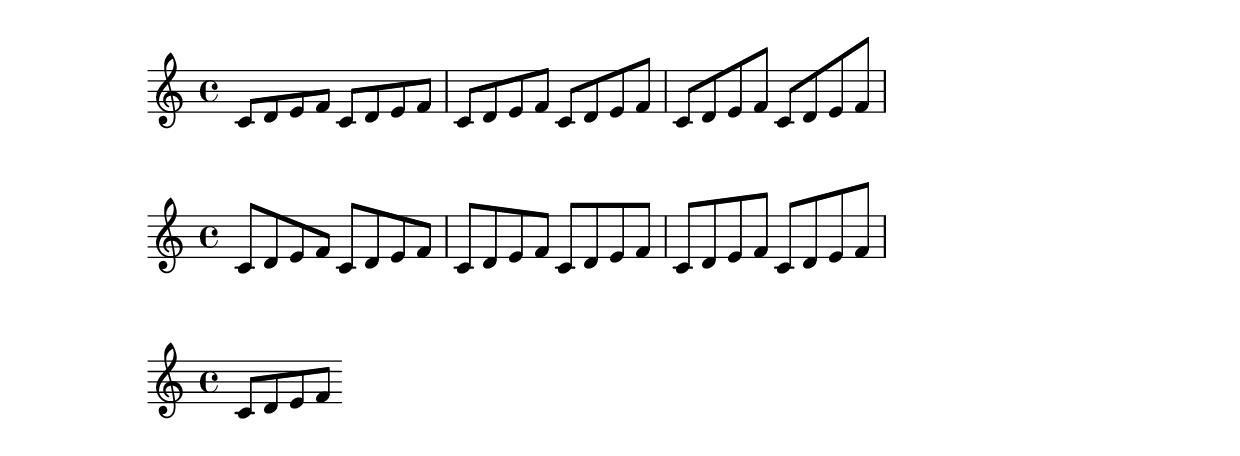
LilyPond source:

\version "2.18.2"

manualBeam = 
#(define-music-function
  (parser location beg-end)
  (pair?)
  #{
    \once \override Beam.positions = #beg-end
  #} )

\relative c' {
  \manualBeam #'(-1 . 0) c8 d e f
  \manualBeam #'(0 . 1) c8 d e f
  \manualBeam #'(0 . 2) c8 d e f
  \manualBeam #'(0 . 3) c8 d e f
  \manualBeam #'(0 . 4) c8 d e f
  \manualBeam #'(0 . 5) c8 d e f
}

\relative c' {
  \manualBeam #'(3 . 0) c8 d e f
  \manualBeam #'(3 . 1) c8 d e f
  \manualBeam #'(3 . 2) c8 d e f
  \manualBeam #'(3 . 3) c8 d e f
  \manualBeam #'(3 . 4) c8 d e f
  \manualBeam #'(3 . 5) c8 d e f
}

\displayMusic \relative c' { c8 d e f }